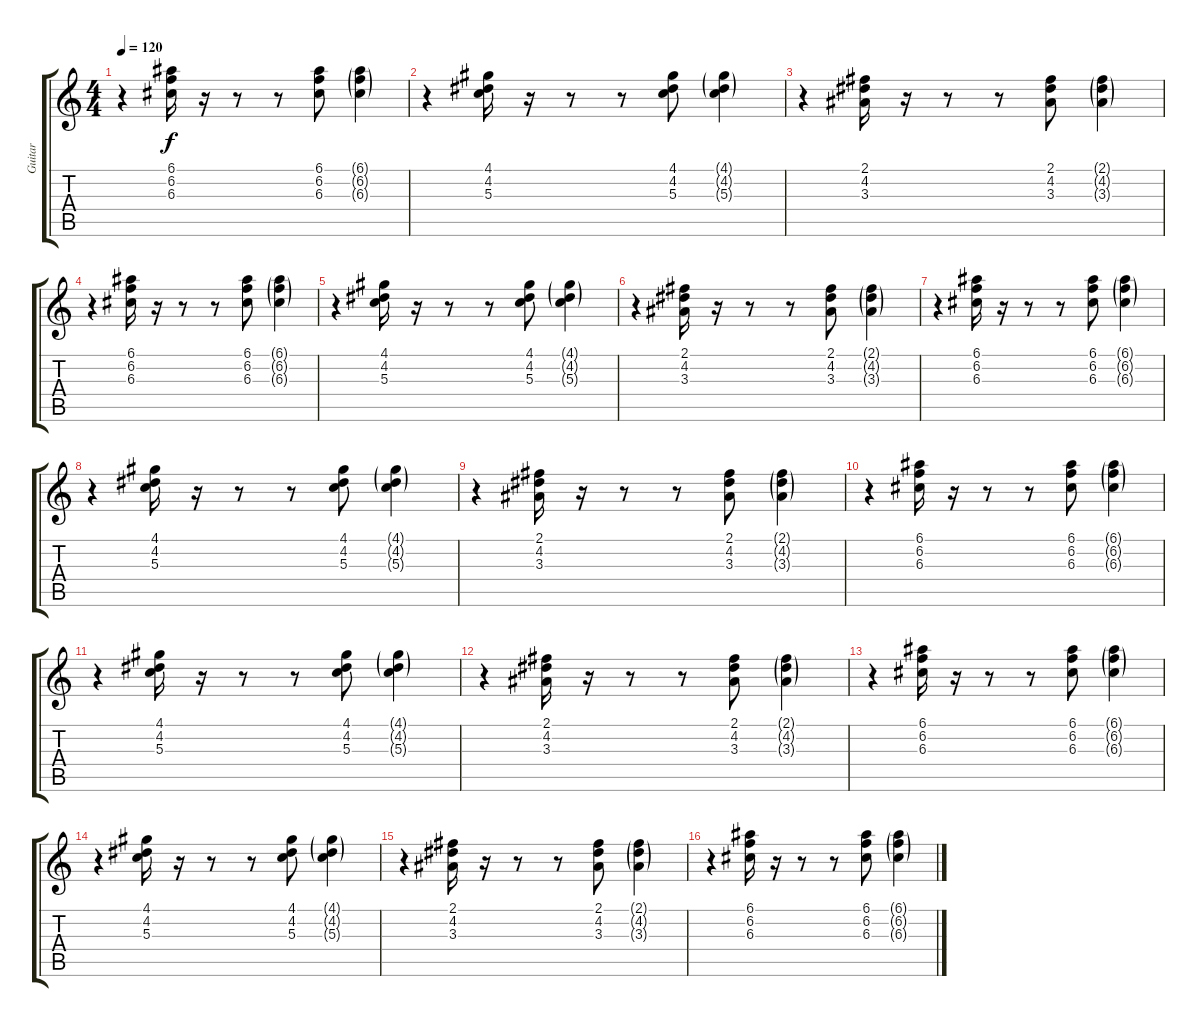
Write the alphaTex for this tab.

\track ("Guitar" "Guitar") {instrument acousticguitarsteel}
\staff {score tabs}
\tuning (E4 B3 G3 D3 A2 E2) {hide}
\ts (4 4)
\tempo 120
\clef g2
\ks c
r.4{dy f instrument acousticguitarsteel} (6.1 6.2 6.3).16 r.16 r.8 r.8 (6.1 6.2 6.3).8 (6.1{g} 6.2{g} 6.3{g}).4 |
r.4 (4.1 4.2 5.3).16 r.16 r.8 r.8 (4.1 4.2 5.3).8 (4.1{g} 4.2{g} 5.3{g}).4 |
r.4 (2.1 4.2 3.3).16 r.16 r.8 r.8 (2.1 4.2 3.3).8 (2.1{g} 4.2{g} 3.3{g}).4 |
r.4 (6.1 6.2 6.3).16 r.16 r.8 r.8 (6.1 6.2 6.3).8 (6.1{g} 6.2{g} 6.3{g}).4 |
r.4 (4.1 4.2 5.3).16 r.16 r.8 r.8 (4.1 4.2 5.3).8 (4.1{g} 4.2{g} 5.3{g}).4 |
r.4 (2.1 4.2 3.3).16 r.16 r.8 r.8 (2.1 4.2 3.3).8 (2.1{g} 4.2{g} 3.3{g}).4 |
r.4 (6.1 6.2 6.3).16 r.16 r.8 r.8 (6.1 6.2 6.3).8 (6.1{g} 6.2{g} 6.3{g}).4 |
r.4 (4.1 4.2 5.3).16 r.16 r.8 r.8 (4.1 4.2 5.3).8 (4.1{g} 4.2{g} 5.3{g}).4 |
r.4 (2.1 4.2 3.3).16 r.16 r.8 r.8 (2.1 4.2 3.3).8 (2.1{g} 4.2{g} 3.3{g}).4 |
r.4 (6.1 6.2 6.3).16 r.16 r.8 r.8 (6.1 6.2 6.3).8 (6.1{g} 6.2{g} 6.3{g}).4 |
r.4 (4.1 4.2 5.3).16 r.16 r.8 r.8 (4.1 4.2 5.3).8 (4.1{g} 4.2{g} 5.3{g}).4 |
r.4 (2.1 4.2 3.3).16 r.16 r.8 r.8 (2.1 4.2 3.3).8 (2.1{g} 4.2{g} 3.3{g}).4 |
r.4 (6.1 6.2 6.3).16 r.16 r.8 r.8 (6.1 6.2 6.3).8 (6.1{g} 6.2{g} 6.3{g}).4 |
r.4 (4.1 4.2 5.3).16 r.16 r.8 r.8 (4.1 4.2 5.3).8 (4.1{g} 4.2{g} 5.3{g}).4 |
r.4 (2.1 4.2 3.3).16 r.16 r.8 r.8 (2.1 4.2 3.3).8 (2.1{g} 4.2{g} 3.3{g}).4 |
r.4 (6.1 6.2 6.3).16 r.16 r.8 r.8 (6.1 6.2 6.3).8 (6.1{g} 6.2{g} 6.3{g}).4
